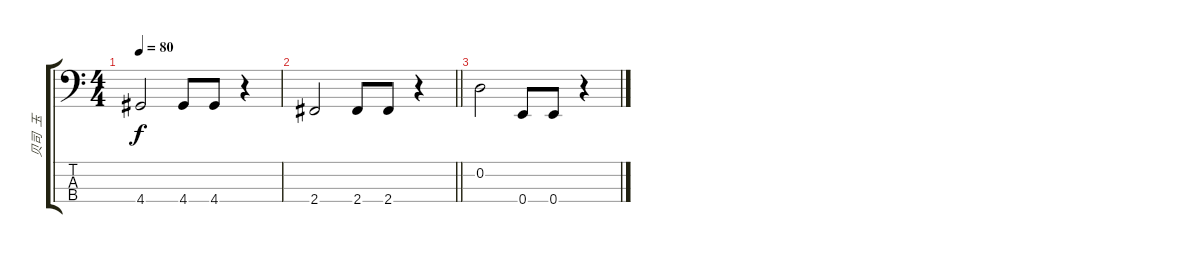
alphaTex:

\track ("贝司  玉" "贝司  玉") {instrument electricbassfinger}
\staff {score tabs}
\tuning (G2 D2 A1 E1) {hide}
\ts (4 4)
\tempo 80
\clef f4
\ks c
4.4.2{dy f} 4.4.8 4.4.8 r.4 |
\barLineRight lightlight
2.4.2 2.4.8 2.4.8 r.4 |
0.2.2 0.4.8 0.4.8 r.4
